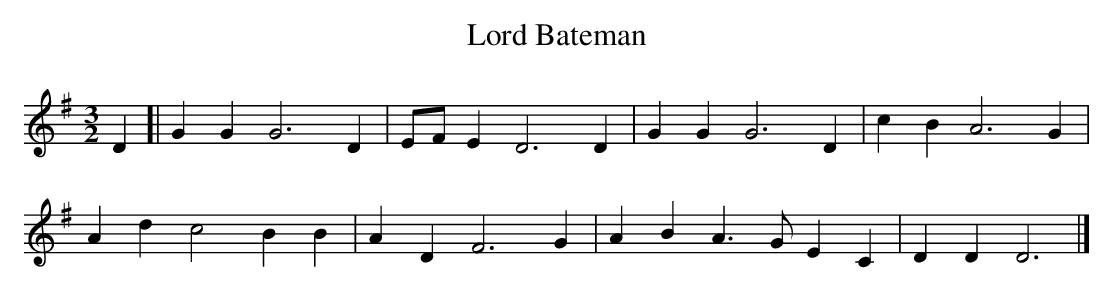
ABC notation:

X:1
T:Lord Bateman
M:3/2
L:1/4
K:G
D[|G G G3 D|E/2F/2  E D3 D|G G G3 D|cB A3 G|
Adc2 BB|ADF3 G|ABA>GEC|DDD3|]
